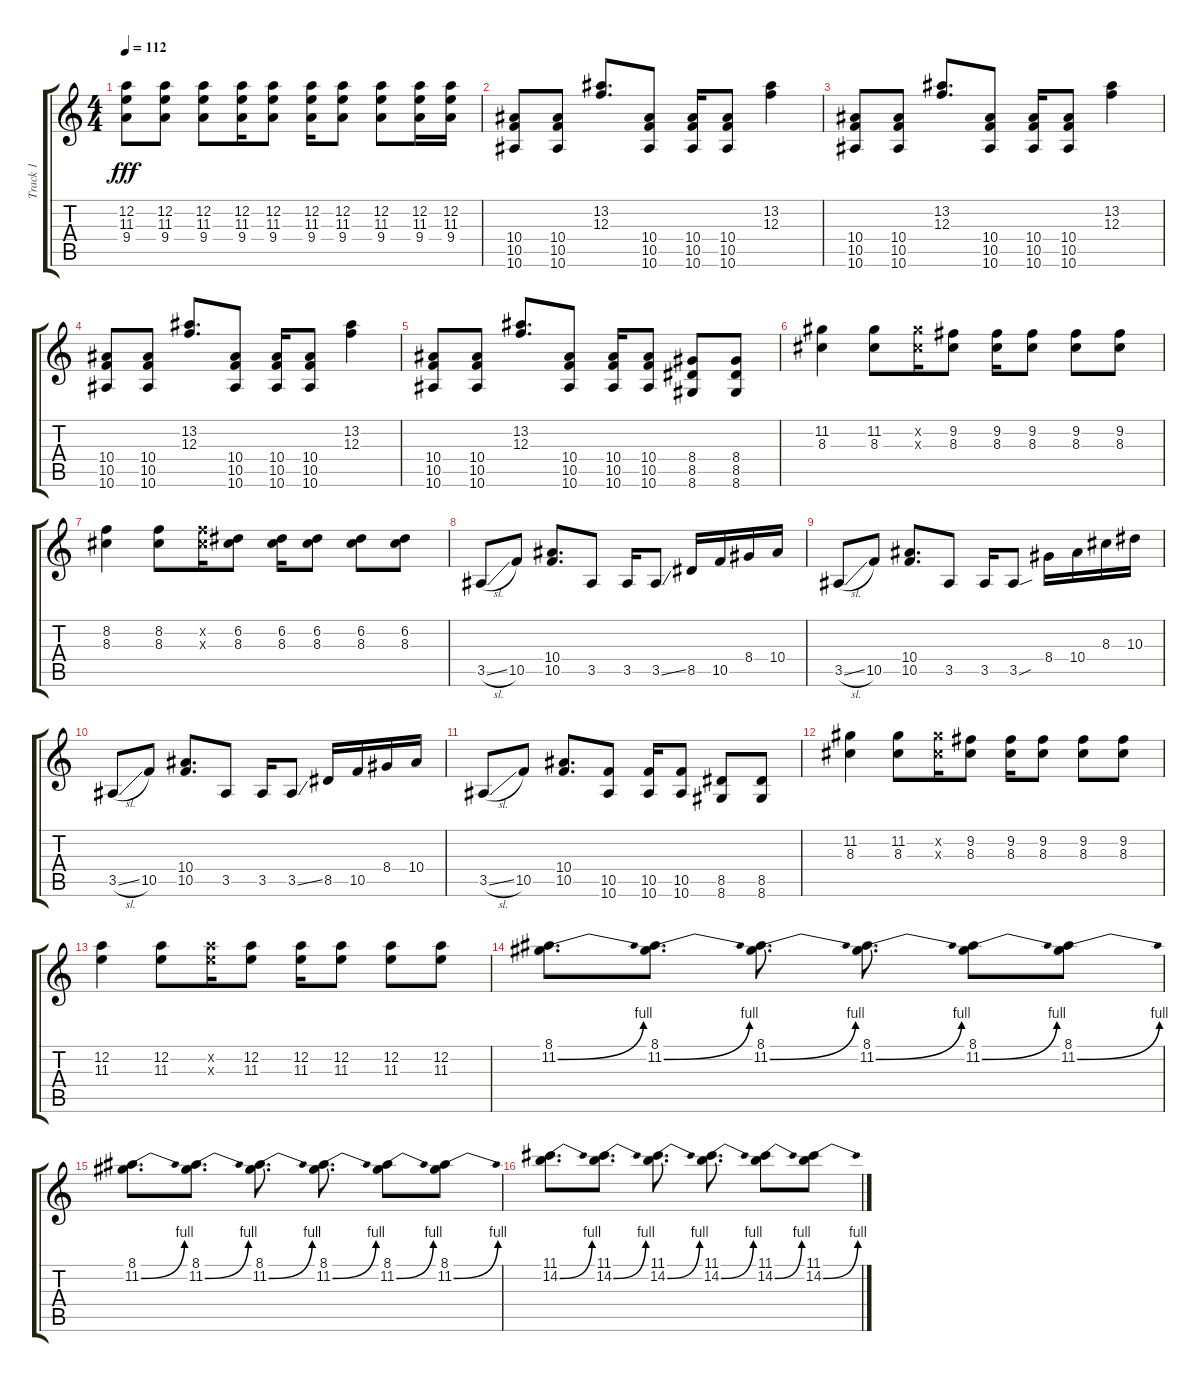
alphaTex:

\track ("Track 1" "Track 1") {instrument electricguitarjazz}
\staff {score tabs}
\tuning (D4 A3 F3 C3 G2 C2) {hide}
\ts (4 4)
\tempo 112
\clef g2
\ks c
(12.2 11.3 9.4).8{dy fff} (12.2 11.3 9.4).8 (12.2 11.3 9.4).8 (12.2 11.3 9.4).16 (12.2 11.3 9.4).8 (12.2 11.3 9.4).16 (12.2 11.3 9.4).8 (12.2 11.3 9.4).8 (12.2 11.3 9.4).16 (12.2 11.3 9.4).16 |
(10.4 10.5 10.6).8{volume 13} (10.4 10.5 10.6).8 (13.2 12.3).8{d} (10.4 10.5 10.6).8 (10.4 10.5 10.6).16 (10.4 10.5 10.6).8 (13.2 12.3).4 |
(10.4 10.5 10.6).8 (10.4 10.5 10.6).8 (13.2 12.3).8{d} (10.4 10.5 10.6).8 (10.4 10.5 10.6).16 (10.4 10.5 10.6).8 (13.2 12.3).4 |
(10.4 10.5 10.6).8 (10.4 10.5 10.6).8 (13.2 12.3).8{d} (10.4 10.5 10.6).8 (10.4 10.5 10.6).16 (10.4 10.5 10.6).8 (13.2 12.3).4 |
(10.4 10.5 10.6).8 (10.4 10.5 10.6).8 (13.2 12.3).8{d} (10.4 10.5 10.6).8 (10.4 10.5 10.6).16 (10.4 10.5 10.6).8 (8.4 8.5 8.6).8 (8.4 8.5 8.6).8 |
(11.2 8.3).4 (11.2 8.3).8 (11.2{x} 8.3{x}).16 (9.2 8.3).8 (9.2 8.3).16 (9.2 8.3).8 (9.2 8.3).8 (9.2 8.3).8 |
(8.2 8.3).4 (8.2 8.3).8 (8.2{x} 8.3{x}).16 (6.2 8.3).8 (6.2 8.3).16 (6.2 8.3).8 (6.2 8.3).8 (6.2 8.3).8 |
3.5{sl}.8 10.5.8 (10.4 10.5).8{d} 3.5.8 3.5.16 3.5{ss}.8 8.5.16 10.5.16 8.4.16 10.4.16 |
3.5{sl}.8 10.5.8 (10.4 10.5).8{d} 3.5.8 3.5.16 3.5{sou}.8 8.4.16 10.4.16 8.3.16 10.3.16 |
3.5{sl}.8 10.5.8 (10.4 10.5).8{d} 3.5.8 3.5.16 3.5{ss}.8 8.5.16 10.5.16 8.4.16 10.4.16 |
3.5{sl}.8 10.5.8 (10.4 10.5).8{d} (10.5 10.6).8 (10.5 10.6).16 (10.5 10.6).8 (8.5 8.6).8 (8.5 8.6).8 |
(11.2 8.3).4 (11.2 8.3).8 (11.2{x} 8.3{x}).16 (9.2 8.3).8 (9.2 8.3).16 (9.2 8.3).8 (9.2 8.3).8 (9.2 8.3).8 |
(12.2 11.3).4 (12.2 11.3).8 (12.2{x} 11.3{x}).16 (12.2 11.3).8 (12.2 11.3).16 (12.2 11.3).8 (12.2 11.3).8 (12.2 11.3).8 |
(8.1 11.2{be (bend 0 0 60 4)}).8{d} (8.1 11.2{be (bend 0 0 60 4)}).8{d} (8.1 11.2{be (bend 0 0 60 4)}).8{d} (8.1 11.2{be (bend 0 0 60 4)}).8{d} (8.1 11.2{be (bend 0 0 60 4)}).8 (8.1 11.2{be (bend 0 0 60 4)}).8 |
(8.1 11.2{be (bend 0 0 60 4)}).8{d} (8.1 11.2{be (bend 0 0 60 4)}).8{d} (8.1 11.2{be (bend 0 0 60 4)}).8{d} (8.1 11.2{be (bend 0 0 60 4)}).8{d} (8.1 11.2{be (bend 0 0 60 4)}).8 (8.1 11.2{be (bend 0 0 60 4)}).8 |
(11.1 14.2{be (bend 0 0 60 4)}).8{d} (11.1 14.2{be (bend 0 0 60 4)}).8{d} (11.1 14.2{be (bend 0 0 60 4)}).8{d} (11.1 14.2{be (bend 0 0 60 4)}).8{d} (11.1 14.2{be (bend 0 0 60 4)}).8 (11.1 14.2{be (bend 0 0 60 4)}).8
